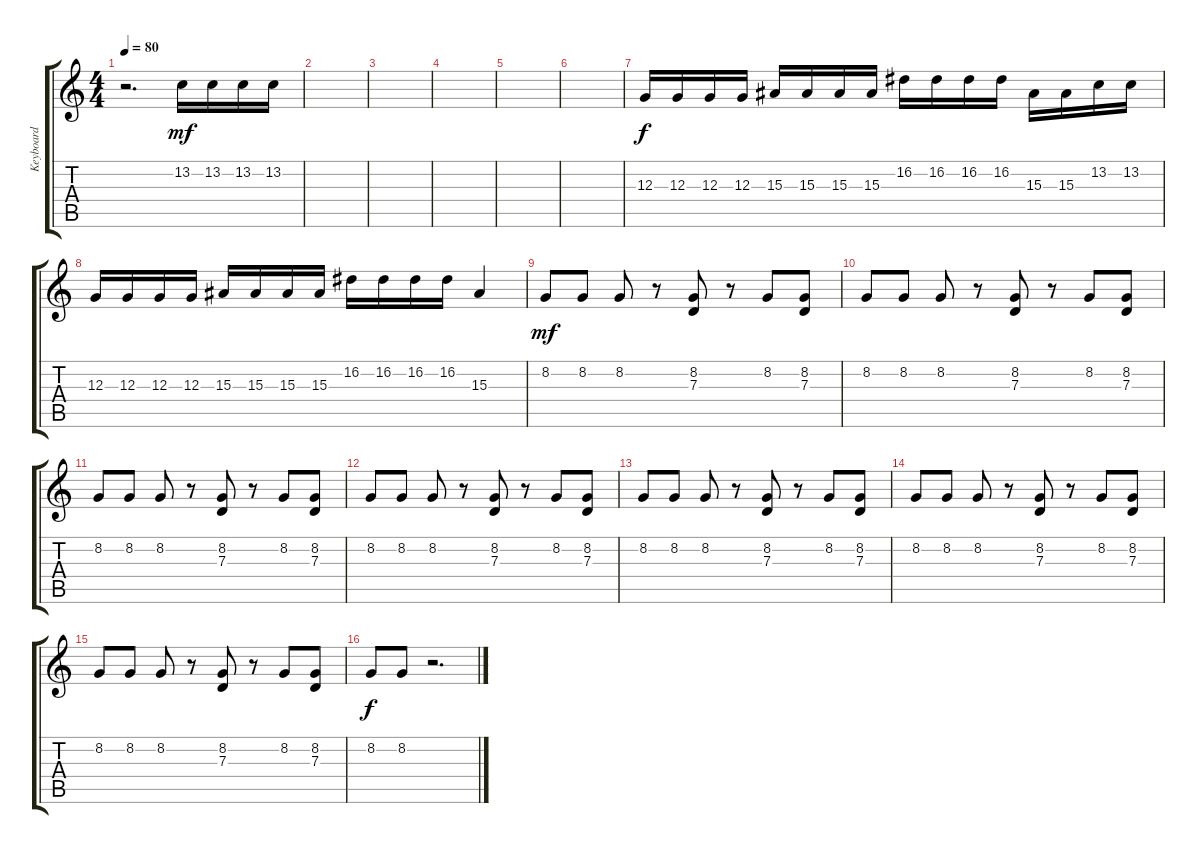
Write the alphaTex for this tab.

\track ("Keyboard" "Keyboard") {instrument lead2sawtooth}
\staff {score tabs}
\tuning (E4 B3 G3 D3 A2 E2) {hide}
\ts (4 4)
\tempo 80
\clef g2
\ks c
r.2{d dy mf} 13.2.16 13.2.16 13.2.16 13.2.16 |
|
|
|
|
|
12.3.16{dy f} 12.3.16 12.3.16 12.3.16 15.3.16 15.3.16 15.3.16 15.3.16 16.2.16 16.2.16 16.2.16 16.2.16 15.3.16 15.3.16 13.2.16 13.2.16 |
12.3.16 12.3.16 12.3.16 12.3.16 15.3.16 15.3.16 15.3.16 15.3.16 16.2.16 16.2.16 16.2.16 16.2.16 15.3.4 |
8.2.8{dy mf volume 10} 8.2.8 8.2.8 r.8 (8.2 7.3).8 r.8 8.2.8 (8.2 7.3).8 |
8.2.8 8.2.8 8.2.8 r.8 (8.2 7.3).8 r.8 8.2.8 (8.2 7.3).8 |
8.2.8 8.2.8 8.2.8 r.8 (8.2 7.3).8 r.8 8.2.8 (8.2 7.3).8 |
8.2.8 8.2.8 8.2.8 r.8 (8.2 7.3).8 r.8 8.2.8 (8.2 7.3).8 |
8.2.8 8.2.8 8.2.8 r.8 (8.2 7.3).8 r.8 8.2.8 (8.2 7.3).8 |
8.2.8 8.2.8 8.2.8 r.8 (8.2 7.3).8 r.8 8.2.8 (8.2 7.3).8 |
8.2.8 8.2.8 8.2.8 r.8 (8.2 7.3).8 r.8 8.2.8 (8.2 7.3).8 |
8.2.8{dy f} 8.2.8 r.2{d}
